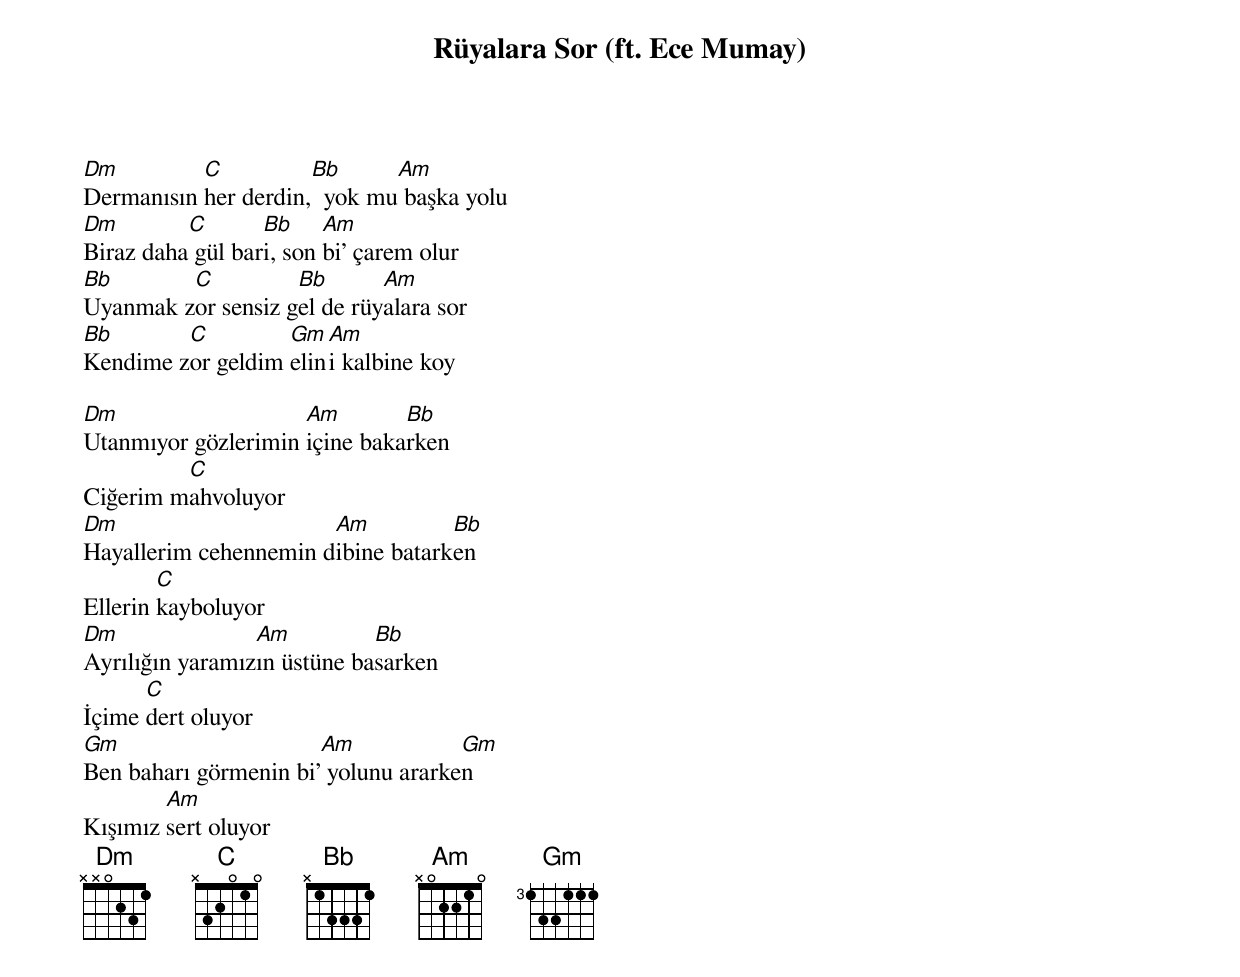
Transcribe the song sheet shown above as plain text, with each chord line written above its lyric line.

{title: Rüyalara Sor (ft. Ece Mumay)}
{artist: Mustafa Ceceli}

Dm         C          Bb      Am
Dermanısın her derdin,  yok mu başka yolu
Dm        C       Bb     Am
Biraz daha gül bari, son bi' çarem olur
Bb       C          Bb       Am
Uyanmak zor sensiz gel de rüyalara sor
Bb       C         Gm  Am
Kendime zor geldim elini kalbine koy

Dm                   Am        Bb
Utanmıyor gözlerimin içine bakarken
         C
Ciğerim mahvoluyor
Dm                     Am          Bb
Hayallerim cehennemin dibine batarken
        C
Ellerin kayboluyor
Dm               Am          Bb
Ayrılığın yaramızın üstüne basarken
      C
İçime dert oluyor
Gm                     Am            Gm
Ben baharı görmenin bi' yolunu ararken
        Am
Kışımız sert oluyor
